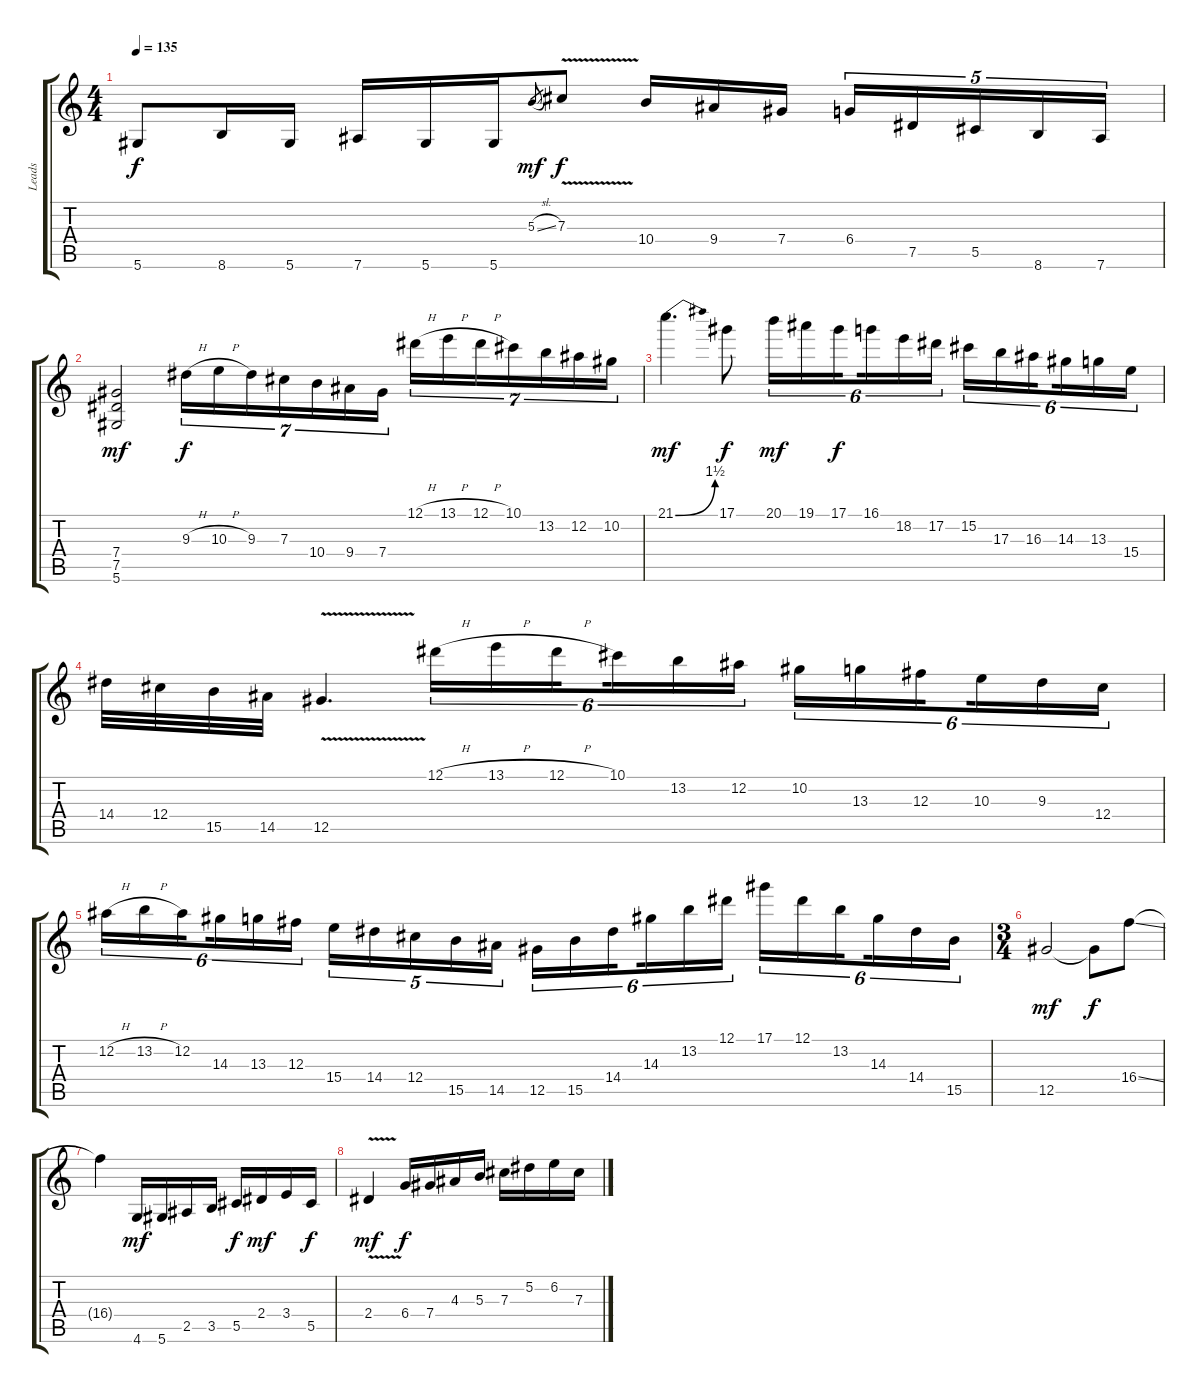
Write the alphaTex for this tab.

\track ("Leads" "Leads") {instrument overdrivenguitar}
\staff {score tabs}
\tuning (Eb4 Bb3 Gb3 Db3 Ab2 Eb2) {hide}
\ts (4 4)
\tempo 135
\clef g2
\ks c
5.6.8{dy f} 8.6.16 5.6.16 7.6.16 5.6.16 5.6.16 5.3{sl}.8{gr dy mf} 7.3{v}.8{dy f} 10.4.16 9.4.16 7.4.16 6.4.16{tu (5 4)} 7.5.16{tu (5 4)} 5.5.16{tu (5 4)} 8.6.16{tu (5 4)} 7.6.16{tu (5 4)} |
(7.4 7.5 5.6).2{dy mf} 9.3{h}.16{tu (7 4) dy f} 10.3{h}.16{tu (7 4)} 9.3.16{tu (7 4)} 7.3.16{tu (7 4)} 10.4.16{tu (7 4)} 9.4.16{tu (7 4)} 7.4.16{tu (7 4)} 12.1{h}.16{tu (7 4)} 13.1{h}.16{tu (7 4)} 12.1{h}.16{tu (7 4)} 10.1.16{tu (7 4)} 13.2.16{tu (7 4)} 12.2.16{tu (7 4)} 10.2.16{tu (7 4)} |
21.1{be (bend 0 0 60 6)}.4{d dy mf} 17.1.8{dy f} 20.1.16{tu (6 4) dy mf} 19.1.16{tu (6 4)} 17.1.16{tu (6 4) dy f beam splitsecondary} 16.1.16{tu (6 4)} 18.2.16{tu (6 4)} 17.2.16{tu (6 4)} 15.2.16{tu (6 4)} 17.3.16{tu (6 4)} 16.3.16{tu (6 4) beam splitsecondary} 14.3.16{tu (6 4)} 13.3.16{tu (6 4)} 15.4.16{tu (6 4)} |
14.4.32 12.4.32 15.5.32 14.5.32 12.5{v}.4{d} 12.1{h}.16{tu (6 4)} 13.1{h}.16{tu (6 4)} 12.1{h}.16{tu (6 4) beam splitsecondary} 10.1.16{tu (6 4)} 13.2.16{tu (6 4)} 12.2.16{tu (6 4)} 10.2.16{tu (6 4)} 13.3.16{tu (6 4)} 12.3.16{tu (6 4) beam splitsecondary} 10.3.16{tu (6 4)} 9.3.16{tu (6 4)} 12.4.16{tu (6 4)} |
12.2{h}.16{tu (6 4)} 13.2{h}.16{tu (6 4)} 12.2.16{tu (6 4) beam splitsecondary} 14.3.16{tu (6 4)} 13.3.16{tu (6 4)} 12.3.16{tu (6 4)} 15.4.16{tu (5 4)} 14.4.16{tu (5 4)} 12.4.16{tu (5 4)} 15.5.16{tu (5 4)} 14.5.16{tu (5 4)} 12.5.16{tu (6 4)} 15.5.16{tu (6 4)} 14.4.16{tu (6 4) beam splitsecondary} 14.3.16{tu (6 4)} 13.2.16{tu (6 4)} 12.1.16{tu (6 4)} 17.1.16{tu (6 4)} 12.1.16{tu (6 4)} 13.2.16{tu (6 4) beam splitsecondary} 14.3.16{tu (6 4)} 14.4.16{tu (6 4)} 15.5.16{tu (6 4)} |
\ts (3 4)
12.5.2{dy mf} 12.5{t}.8{dy f} 16.4{ss}.8 |
16.4{t}.4 4.6.16{dy mf} 5.6.16 2.5.16 3.5.16 5.5.16{dy f} 2.4.16{dy mf} 3.4.16 5.5.16{dy f} |
2.4{v}.4{dy mf} 6.4.16{dy f} 7.4.16 4.3.16 5.3.16 7.3.16 5.2.16 6.2.16 7.3.16
